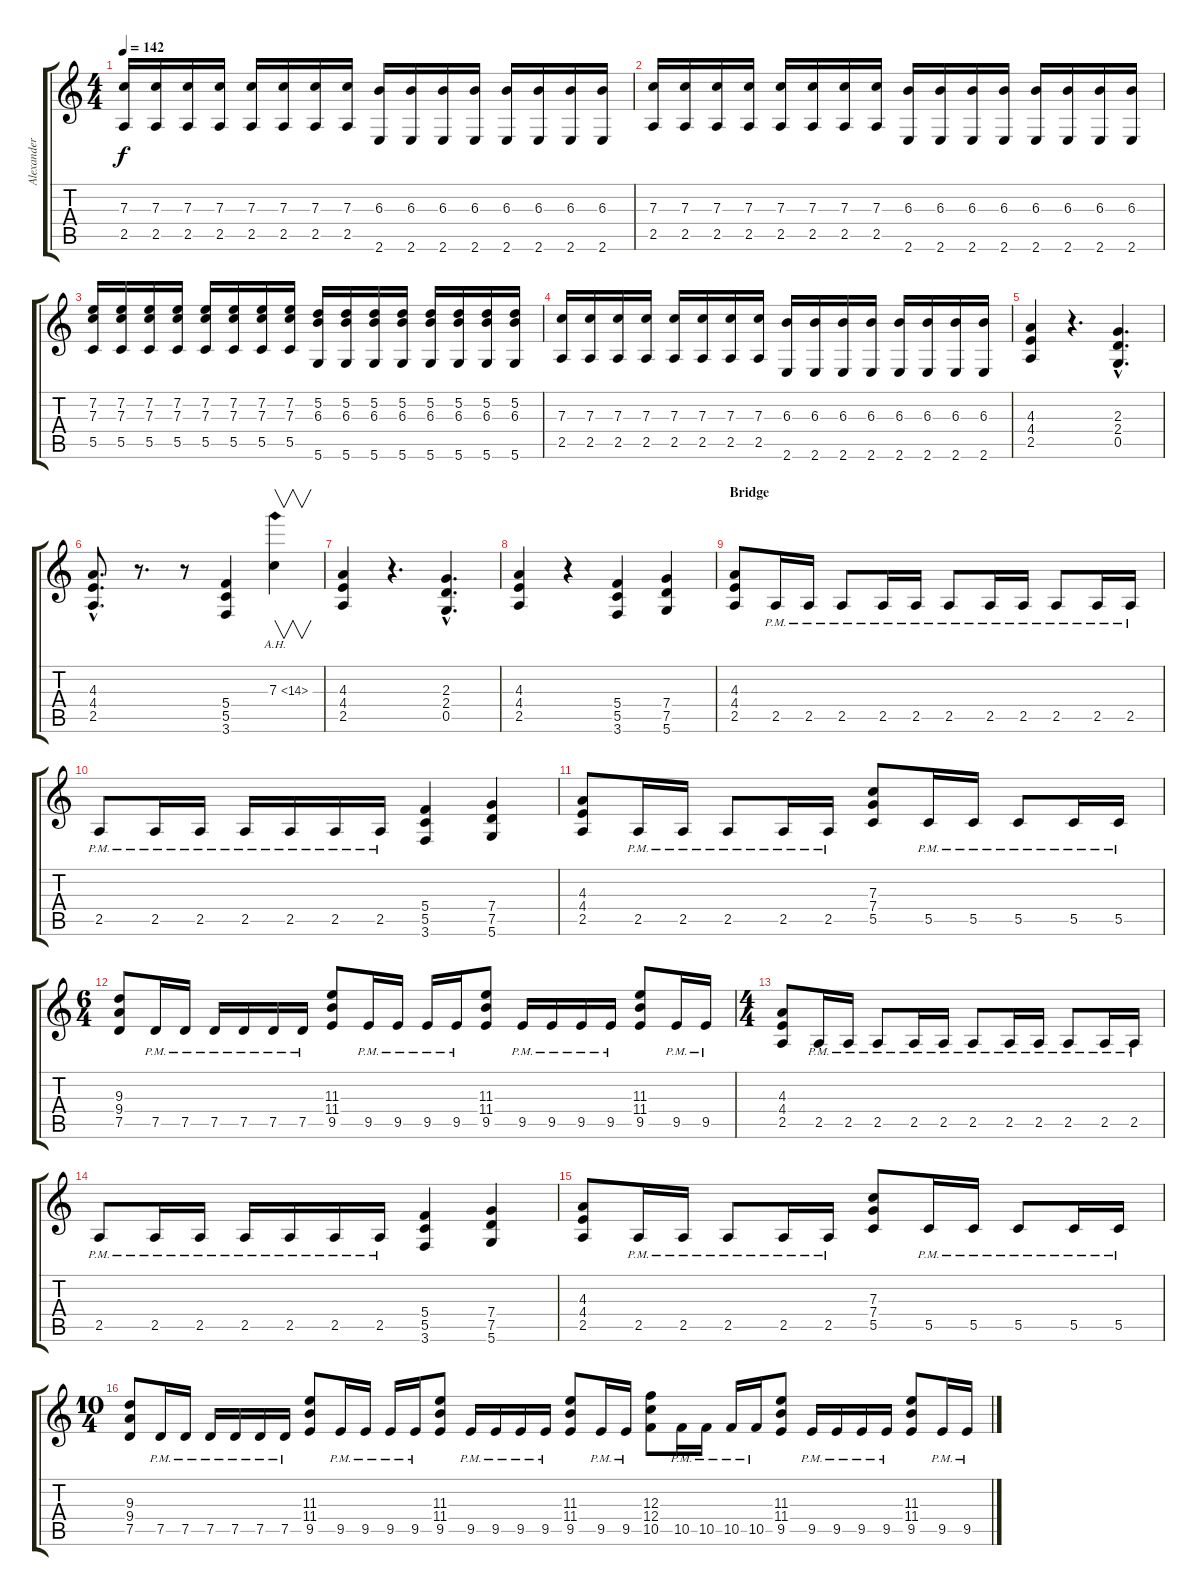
\track ("Alexander Kuoppala" "Alexander ") {instrument distortionguitar}
\staff {score tabs}
\tuning (D4 A3 F3 C3 G2 D2) {hide}
\ts (4 4)
\tempo 142
\clef g2
\ks c
(7.3 2.5).16{dy f} (7.3 2.5).16 (7.3 2.5).16 (7.3 2.5).16 (7.3 2.5).16 (7.3 2.5).16 (7.3 2.5).16 (7.3 2.5).16 (6.3 2.6).16 (6.3 2.6).16 (6.3 2.6).16 (6.3 2.6).16 (6.3 2.6).16 (6.3 2.6).16 (6.3 2.6).16 (6.3 2.6).16 |
(7.3 2.5).16 (7.3 2.5).16 (7.3 2.5).16 (7.3 2.5).16 (7.3 2.5).16 (7.3 2.5).16 (7.3 2.5).16 (7.3 2.5).16 (6.3 2.6).16 (6.3 2.6).16 (6.3 2.6).16 (6.3 2.6).16 (6.3 2.6).16 (6.3 2.6).16 (6.3 2.6).16 (6.3 2.6).16 |
(7.2 7.3 5.5).16 (7.2 7.3 5.5).16 (7.2 7.3 5.5).16 (7.2 7.3 5.5).16 (7.2 7.3 5.5).16 (7.2 7.3 5.5).16 (7.2 7.3 5.5).16 (7.2 7.3 5.5).16 (5.2 6.3 5.6).16 (5.2 6.3 5.6).16 (5.2 6.3 5.6).16 (5.2 6.3 5.6).16 (5.2 6.3 5.6).16 (5.2 6.3 5.6).16 (5.2 6.3 5.6).16 (5.2 6.3 5.6).16 |
(7.3 2.5).16 (7.3 2.5).16 (7.3 2.5).16 (7.3 2.5).16 (7.3 2.5).16 (7.3 2.5).16 (7.3 2.5).16 (7.3 2.5).16 (6.3 2.6).16 (6.3 2.6).16 (6.3 2.6).16 (6.3 2.6).16 (6.3 2.6).16 (6.3 2.6).16 (6.3 2.6).16 (6.3 2.6).16 |
(4.3 4.4 2.5).4 r.4{d} (2.3{hac} 2.4{hac} 0.5{hac}).4{d} |
(4.3{hac} 4.4{hac} 2.5{hac}).8{d} r.8{d} r.8 (5.4 5.5 3.6).4 7.3{ah 7}.4{v} |
(4.3 4.4 2.5).4 r.4{d} (2.3{hac} 2.4{hac} 0.5{hac}).4{d} |
(4.3 4.4 2.5).4 r.4 (5.4 5.5 3.6).4 (7.4 7.5 5.6).4 |
\section ("" "Bridge ")
(4.3 4.4 2.5).8 2.5{pm}.16 2.5{pm}.16 2.5{pm}.8 2.5{pm}.16 2.5{pm}.16 2.5{pm}.8 2.5{pm}.16 2.5{pm}.16 2.5{pm}.8 2.5{pm}.16 2.5{pm}.16 |
2.5{pm}.8 2.5{pm}.16 2.5{pm}.16 2.5{pm}.16 2.5{pm}.16 2.5{pm}.16 2.5{pm}.16 (5.4 5.5 3.6).4 (7.4 7.5 5.6).4 |
(4.3 4.4 2.5).8 2.5{pm}.16 2.5{pm}.16 2.5{pm}.8 2.5{pm}.16 2.5{pm}.16 (7.3 7.4 5.5).8 5.5{pm}.16 5.5{pm}.16 5.5{pm}.8 5.5{pm}.16 5.5{pm}.16 |
\ts (6 4)
(9.3 9.4 7.5).8 7.5{pm}.16 7.5{pm}.16 7.5{pm}.16 7.5{pm}.16 7.5{pm}.16 7.5{pm}.16 (11.3 11.4 9.5).8 9.5{pm}.16 9.5{pm}.16 9.5{pm}.16 9.5{pm}.16 (11.3 11.4 9.5).8 9.5{pm}.16 9.5{pm}.16 9.5{pm}.16 9.5{pm}.16 (11.3 11.4 9.5).8 9.5{pm}.16 9.5{pm}.16 |
\ts (4 4)
(4.3 4.4 2.5).8 2.5{pm}.16 2.5{pm}.16 2.5{pm}.8 2.5{pm}.16 2.5{pm}.16 2.5{pm}.8 2.5{pm}.16 2.5{pm}.16 2.5{pm}.8 2.5{pm}.16 2.5{pm}.16 |
2.5{pm}.8 2.5{pm}.16 2.5{pm}.16 2.5{pm}.16 2.5{pm}.16 2.5{pm}.16 2.5{pm}.16 (5.4 5.5 3.6).4 (7.4 7.5 5.6).4 |
(4.3 4.4 2.5).8 2.5{pm}.16 2.5{pm}.16 2.5{pm}.8 2.5{pm}.16 2.5{pm}.16 (7.3 7.4 5.5).8 5.5{pm}.16 5.5{pm}.16 5.5{pm}.8 5.5{pm}.16 5.5{pm}.16 |
\ts (10 4)
(9.3 9.4 7.5).8 7.5{pm}.16 7.5{pm}.16 7.5{pm}.16 7.5{pm}.16 7.5{pm}.16 7.5{pm}.16 (11.3 11.4 9.5).8 9.5{pm}.16 9.5{pm}.16 9.5{pm}.16 9.5{pm}.16 (11.3 11.4 9.5).8 9.5{pm}.16 9.5{pm}.16 9.5{pm}.16 9.5{pm}.16 (11.3 11.4 9.5).8 9.5{pm}.16 9.5{pm}.16 (12.3 12.4 10.5).8 10.5{pm}.16 10.5{pm}.16 10.5{pm}.16 10.5{pm}.16 (11.3 11.4 9.5).8 9.5{pm}.16 9.5{pm}.16 9.5{pm}.16 9.5{pm}.16 (11.3 11.4 9.5).8 9.5{pm}.16 9.5{pm}.16
